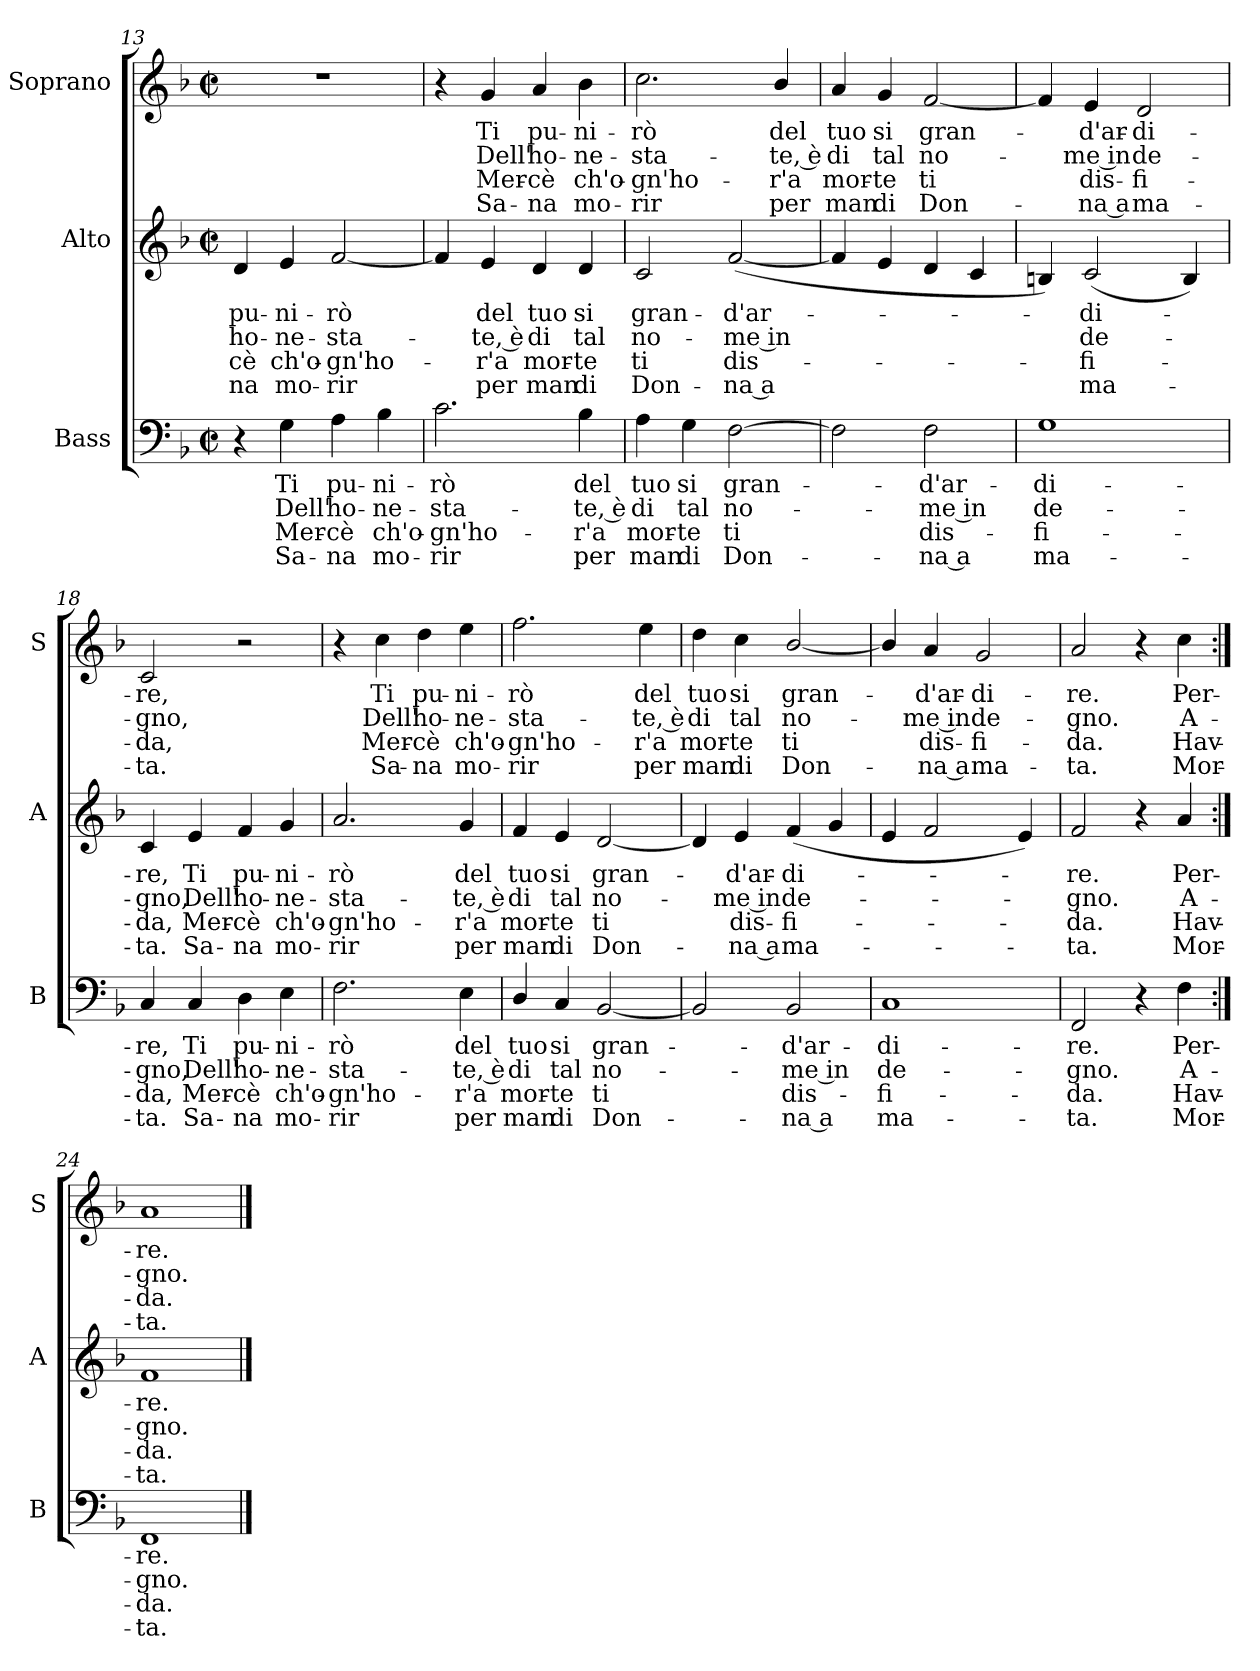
**kern	**text	**text	**text	**text	**kern	**text	**text	**text	**text	**kern	**text	**text	**text	**text
*part3	*part3	*part3	*part3	*part3	*part2	*part2	*part2	*part2	*part2	*part1	*part1	*part1	*part1	*part1
*staff3	*staff3	*staff3	*staff3	*staff3	*staff2	*staff2	*staff2	*staff2	*staff2	*staff1	*staff1	*staff1	*staff1	*staff1
*I"Bass	*	*	*	*	*I"Alto	*	*	*	*	*I"Soprano	*	*	*	*
*I'B	*	*	*	*	*I'A	*	*	*	*	*I'S	*	*	*	*
*clefF4	*	*	*	*	*clefG2	*	*	*	*	*clefG2	*	*	*	*
*k[b-]	*	*	*	*	*k[b-]	*	*	*	*	*k[b-]	*	*	*	*
*F:	*	*	*	*	*F:	*	*	*	*	*F:	*	*	*	*
*M2/2	*	*	*	*	*M2/2	*	*	*	*	*M2/2	*	*	*	*
*met(c|)	*	*	*	*	*met(c|)	*	*	*	*	*met(c|)	*	*	*	*
=13	=13	=13	=13	=13	=13	=13	=13	=13	=13	=13	=13	=13	=13	=13
!	!	!	!	!	!	!LO:LY:b	!LO:LY:b	!LO:LY:b	!LO:LY:b	!	!	!	!	!
4r	.	.	.	.	4d	-pu-	-ho-	-cè	na	1r	.	.	.	.
!	!LO:LY:b	!LO:LY:b	!LO:LY:b	!LO:LY:b	!	!LO:LY:b	!LO:LY:b	!LO:LY:b	!LO:LY:b	!	!	!	!	!
4G	Ti	Dell'	Mer-	-Sa-	4e	ni-	-ne-	-ch'o-	-mo-	.	.	.	.	.
!	!LO:LY:b	!LO:LY:b	!LO:LY:b	!LO:LY:b	!	!LO:LY:b	!LO:LY:b	!LO:LY:b	!LO:LY:b	!	!	!	!	!
4A	-pu-	-ho-	-cè	na	[2f	-rò	sta-	gn'ho-	rir	.	.	.	.	.
!	!LO:LY:b	!LO:LY:b	!LO:LY:b	!LO:LY:b	!	!	!	!	!	!	!	!	!	!
4B-	ni-	-ne-	-ch'o-	-mo-	.	.	.	.	.	.	.	.	.	.
=14	=14	=14	=14	=14	=14	=14	=14	=14	=14	=14	=14	=14	=14	=14
!	!LO:LY:b	!LO:LY:b	!LO:LY:b	!LO:LY:b	!	!	!	!	!	!	!	!	!	!
2.c	-rò	sta-	-gn'ho-	-rir	4f]	.	.	.	.	4r	.	.	.	.
!	!	!	!	!	!	!LO:LY:b	!LO:LY:b	!LO:LY:b	!LO:LY:b	!	!LO:LY:b	!LO:LY:b	!LO:LY:b	!LO:LY:b
.	.	.	.	.	4e	del	te, è	r'a	per	4g	Ti	Dell'	Mer-	-Sa-
!	!	!	!	!	!	!LO:LY:b	!LO:LY:b	!LO:LY:b	!LO:LY:b	!	!LO:LY:b	!LO:LY:b	!LO:LY:b	!LO:LY:b
.	.	.	.	.	4d	tuo	di	mor-	-man	4a	-pu-	-ho-	-cè	na
!	!LO:LY:b	!LO:LY:b	!LO:LY:b	!LO:LY:b	!	!LO:LY:b	!LO:LY:b	!LO:LY:b	!LO:LY:b	!	!LO:LY:b	!LO:LY:b	!LO:LY:b	!LO:LY:b
4B-	del	te, è	r'a	per	4d	si	tal	te	di	4b-	ni-	-ne-	-ch'o-	-mo-
=15	=15	=15	=15	=15	=15	=15	=15	=15	=15	=15	=15	=15	=15	=15
!	!LO:LY:b	!LO:LY:b	!LO:LY:b	!LO:LY:b	!	!LO:LY:b	!LO:LY:b	!LO:LY:b	!LO:LY:b	!	!LO:LY:b	!LO:LY:b	!LO:LY:b	!LO:LY:b
4A	tuo	di	mor-	-man	2c	gran-	-no-	-ti	Don-	2.cc	-rò	sta-	-gn'ho-	-rir
!	!LO:LY:b	!LO:LY:b	!LO:LY:b	!LO:LY:b	!	!	!	!	!	!	!	!	!	!
4G	si	tal	te	di	.	.	.	.	.	.	.	.	.	.
!	!LO:LY:b	!LO:LY:b	!LO:LY:b	!LO:LY:b	!	!LO:LY:b	!LO:LY:b	!LO:LY:b	!LO:LY:b	!	!	!	!	!
[2F	gran-	no-	ti	Don-	(<[2f	-d'ar-	me in	dis-	na a	.	.	.	.	.
!	!	!	!	!	!	!	!	!	!	!	!LO:LY:b	!LO:LY:b	!LO:LY:b	!LO:LY:b
.	.	.	.	.	.	.	.	.	.	4b-/	del	te, è	r'a	per
=16	=16	=16	=16	=16	=16	=16	=16	=16	=16	=16	=16	=16	=16	=16
!	!	!	!	!	!	!	!	!	!	!	!LO:LY:b	!LO:LY:b	!LO:LY:b	!LO:LY:b
2F]	.	.	.	.	4f]	.	.	.	.	4a	tuo	di	mor-	-man
!	!	!	!	!	!	!	!	!	!	!	!LO:LY:b	!LO:LY:b	!LO:LY:b	!LO:LY:b
.	.	.	.	.	4e	.	.	.	.	4g	si	tal	te	di
!	!LO:LY:b	!LO:LY:b	!LO:LY:b	!LO:LY:b	!	!	!	!	!	!	!LO:LY:b	!LO:LY:b	!LO:LY:b	!LO:LY:b
2F	d'ar-	-me in	dis-	-na a	4d	.	.	.	.	[2f	gran-	no-	ti	Don-
.	.	.	.	.	4c	.	.	.	.	.	.	.	.	.
=17	=17	=17	=17	=17	=17	=17	=17	=17	=17	=17	=17	=17	=17	=17
!	!LO:LY:b	!LO:LY:b	!LO:LY:b	!LO:LY:b	!	!	!	!	!	!	!	!	!	!
1G	di-	-de-	-fi-	-ma-	4Bn)	.	.	.	.	4f]	.	.	.	.
!	!	!	!	!	!	!LO:LY:b	!LO:LY:b	!LO:LY:b	!LO:LY:b	!	!LO:LY:b	!LO:LY:b	!LO:LY:b	!LO:LY:b
.	.	.	.	.	(<2c	di-	de-	fi-	ma-	4e	d'ar-	-me in	dis-	-na a
!	!	!	!	!	!	!	!	!	!	!	!LO:LY:b	!LO:LY:b	!LO:LY:b	!LO:LY:b
.	.	.	.	.	.	.	.	.	.	2d	di-	-de-	-fi-	-ma-
.	.	.	.	.	4B)	.	.	.	.	.	.	.	.	.
!!LO:LB:g=z
=18	=18	=18	=18	=18	=18	=18	=18	=18	=18	=18	=18	=18	=18	=18
!	!LO:LY:b	!LO:LY:b	!LO:LY:b	!LO:LY:b	!	!LO:LY:b	!LO:LY:b	!LO:LY:b	!LO:LY:b	!	!LO:LY:b	!LO:LY:b	!LO:LY:b	!LO:LY:b
4C	-re,	gno,	da,	ta.	4c	re,	gno,	da,	ta.	2c	-re,	gno,	da,	ta.
!	!LO:LY:b	!LO:LY:b	!LO:LY:b	!LO:LY:b	!	!LO:LY:b	!LO:LY:b	!LO:LY:b	!LO:LY:b	!	!	!	!	!
4C	Ti	Dell'	Mer-	-Sa-	4e	Ti	Dell'	Mer-	-Sa-	.	.	.	.	.
!	!LO:LY:b	!LO:LY:b	!LO:LY:b	!LO:LY:b	!	!LO:LY:b	!LO:LY:b	!LO:LY:b	!LO:LY:b	!	!	!	!	!
4D	-pu-	-ho-	-cè	na	4f	-pu-	-ho-	-cè	na	2r	.	.	.	.
!	!LO:LY:b	!LO:LY:b	!LO:LY:b	!LO:LY:b	!	!LO:LY:b	!LO:LY:b	!LO:LY:b	!LO:LY:b	!	!	!	!	!
4E	ni-	-ne-	-ch'o-	-mo-	4g	ni-	-ne-	-ch'o-	-mo-	.	.	.	.	.
=19	=19	=19	=19	=19	=19	=19	=19	=19	=19	=19	=19	=19	=19	=19
!	!LO:LY:b	!LO:LY:b	!LO:LY:b	!LO:LY:b	!	!LO:LY:b	!LO:LY:b	!LO:LY:b	!LO:LY:b	!	!	!	!	!
2.F	-rò	sta-	-gn'ho-	-rir	2.a	-rò	sta-	-gn'ho-	-rir	4r	.	.	.	.
!	!	!	!	!	!	!	!	!	!	!	!LO:LY:b	!LO:LY:b	!LO:LY:b	!LO:LY:b
.	.	.	.	.	.	.	.	.	.	4cc	Ti	Dell'	Mer-	-Sa-
!	!	!	!	!	!	!	!	!	!	!	!LO:LY:b	!LO:LY:b	!LO:LY:b	!LO:LY:b
.	.	.	.	.	.	.	.	.	.	4dd	-pu-	-ho-	-cè	na
!	!LO:LY:b	!LO:LY:b	!LO:LY:b	!LO:LY:b	!	!LO:LY:b	!LO:LY:b	!LO:LY:b	!LO:LY:b	!	!LO:LY:b	!LO:LY:b	!LO:LY:b	!LO:LY:b
4E	del	te, è	r'a	per	4g	del	te, è	r'a	per	4ee	ni-	-ne-	-ch'o-	-mo-
=20	=20	=20	=20	=20	=20	=20	=20	=20	=20	=20	=20	=20	=20	=20
!	!LO:LY:b	!LO:LY:b	!LO:LY:b	!LO:LY:b	!	!LO:LY:b	!LO:LY:b	!LO:LY:b	!LO:LY:b	!	!LO:LY:b	!LO:LY:b	!LO:LY:b	!LO:LY:b
4D/	tuo	di	mor-	-man	4f	tuo	di	mor-	-man	2.ff	-rò	sta-	-gn'ho-	-rir
!	!LO:LY:b	!LO:LY:b	!LO:LY:b	!LO:LY:b	!	!LO:LY:b	!LO:LY:b	!LO:LY:b	!LO:LY:b	!	!	!	!	!
4C	si	tal	te	di	4e	si	tal	te	di	.	.	.	.	.
!	!LO:LY:b	!LO:LY:b	!LO:LY:b	!LO:LY:b	!	!LO:LY:b	!LO:LY:b	!LO:LY:b	!LO:LY:b	!	!	!	!	!
[2BB-	gran-	no-	ti	Don-	[2d	gran-	no-	ti	Don-	.	.	.	.	.
!	!	!	!	!	!	!	!	!	!	!	!LO:LY:b	!LO:LY:b	!LO:LY:b	!LO:LY:b
.	.	.	.	.	.	.	.	.	.	4ee	del	te, è	r'a	per
=21	=21	=21	=21	=21	=21	=21	=21	=21	=21	=21	=21	=21	=21	=21
!	!	!	!	!	!	!	!	!	!	!	!LO:LY:b	!LO:LY:b	!LO:LY:b	!LO:LY:b
2BB-]	.	.	.	.	4d]	.	.	.	.	4dd	tuo	di	mor-	-man
!	!	!	!	!	!	!LO:LY:b	!LO:LY:b	!LO:LY:b	!LO:LY:b	!	!LO:LY:b	!LO:LY:b	!LO:LY:b	!LO:LY:b
.	.	.	.	.	4e	d'ar-	-me in	dis-	-na a	4cc	si	tal	te	di
!	!LO:LY:b	!LO:LY:b	!LO:LY:b	!LO:LY:b	!	!LO:LY:b	!LO:LY:b	!LO:LY:b	!LO:LY:b	!	!LO:LY:b	!LO:LY:b	!LO:LY:b	!LO:LY:b
2BB-	d'ar-	-me in	dis-	-na a	(<4f	di-	de-	fi-	ma-	[2b-/	gran-	no-	ti	Don-
.	.	.	.	.	4g	.	.	.	.	.	.	.	.	.
=22	=22	=22	=22	=22	=22	=22	=22	=22	=22	=22	=22	=22	=22	=22
!	!LO:LY:b	!LO:LY:b	!LO:LY:b	!LO:LY:b	!	!	!	!	!	!	!	!	!	!
1C	di-	-de-	-fi-	-ma-	4e	.	.	.	.	4b-/]	.	.	.	.
!	!	!	!	!	!	!	!	!	!	!	!LO:LY:b	!LO:LY:b	!LO:LY:b	!LO:LY:b
.	.	.	.	.	2f	.	.	.	.	4a	d'ar-	-me in	dis-	-na a
!	!	!	!	!	!	!	!	!	!	!	!LO:LY:b	!LO:LY:b	!LO:LY:b	!LO:LY:b
.	.	.	.	.	.	.	.	.	.	2g	di-	-de-	-fi-	-ma-
.	.	.	.	.	4e)	.	.	.	.	.	.	.	.	.
=23	=23	=23	=23	=23	=23	=23	=23	=23	=23	=23	=23	=23	=23	=23
!	!LO:LY:b	!LO:LY:b	!LO:LY:b	!LO:LY:b	!	!LO:LY:b	!LO:LY:b	!LO:LY:b	!LO:LY:b	!	!LO:LY:b	!LO:LY:b	!LO:LY:b	!LO:LY:b
2FF	-re.	gno.	da.	ta.	2f	re.	gno.	da.	ta.	2a	-re.	gno.	da.	ta.
4r	.	.	.	.	4r	.	.	.	.	4r	.	.	.	.
!	!LO:LY:b	!LO:LY:b	!LO:LY:b	!LO:LY:b	!	!LO:LY:b	!LO:LY:b	!LO:LY:b	!LO:LY:b	!	!LO:LY:b	!LO:LY:b	!LO:LY:b	!LO:LY:b
4F	Per-	A-	Hav-	Mor-	4a	Per-	A-	Hav-	Mor-	4cc	Per-	A-	Hav-	Mor-
=24:|!	=24:|!	=24:|!	=24:|!	=24:|!	=24:|!	=24:|!	=24:|!	=24:|!	=24:|!	=24:|!	=24:|!	=24:|!	=24:|!	=24:|!
!	!LO:LY:b	!LO:LY:b	!LO:LY:b	!LO:LY:b	!	!LO:LY:b	!LO:LY:b	!LO:LY:b	!LO:LY:b	!	!LO:LY:b	!LO:LY:b	!LO:LY:b	!LO:LY:b
1FF	re.	gno.	da.	ta.	1f	re.	gno.	da.	ta.	1a	re.	gno.	da.	ta.
==	==	==	==	==	==	==	==	==	==	==	==	==	==	==
*-	*-	*-	*-	*-	*-	*-	*-	*-	*-	*-	*-	*-	*-	*-
